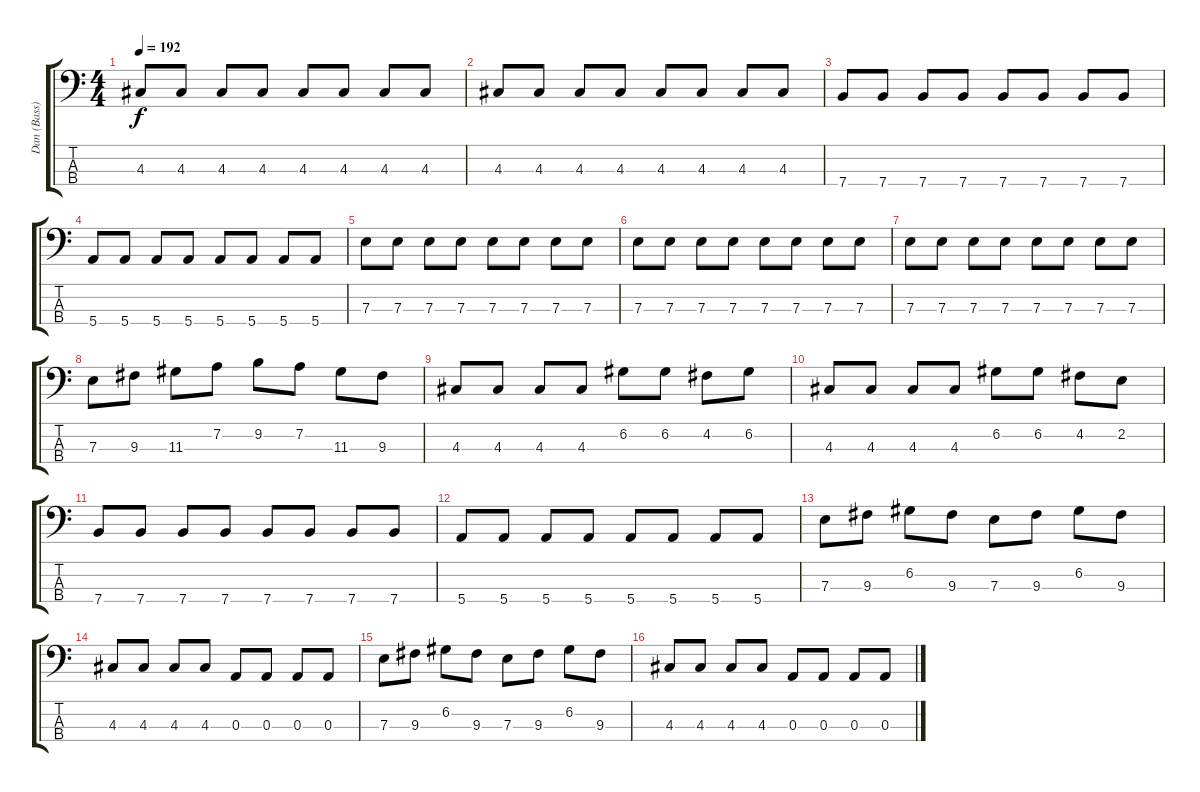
\track ("Dan (Bass)" "Dan (Bass)") {instrument electricbasspick}
\staff {score tabs}
\tuning (G2 D2 A1 E1) {hide}
\ts (4 4)
\tempo 192
\clef f4
\ks c
4.3.8{dy f} 4.3.8 4.3.8 4.3.8 4.3.8 4.3.8 4.3.8 4.3.8 |
4.3.8 4.3.8 4.3.8 4.3.8 4.3.8 4.3.8 4.3.8 4.3.8 |
7.4.8 7.4.8 7.4.8 7.4.8 7.4.8 7.4.8 7.4.8 7.4.8 |
5.4.8 5.4.8 5.4.8 5.4.8 5.4.8 5.4.8 5.4.8 5.4.8 |
7.3.8 7.3.8 7.3.8 7.3.8 7.3.8 7.3.8 7.3.8 7.3.8 |
7.3.8 7.3.8 7.3.8 7.3.8 7.3.8 7.3.8 7.3.8 7.3.8 |
7.3.8 7.3.8 7.3.8 7.3.8 7.3.8 7.3.8 7.3.8 7.3.8 |
7.3.8 9.3.8 11.3.8 7.2.8 9.2.8 7.2.8 11.3.8 9.3.8 |
4.3.8 4.3.8 4.3.8 4.3.8 6.2.8 6.2.8 4.2.8 6.2.8 |
4.3.8 4.3.8 4.3.8 4.3.8 6.2.8 6.2.8 4.2.8 2.2.8 |
7.4.8 7.4.8 7.4.8 7.4.8 7.4.8 7.4.8 7.4.8 7.4.8 |
5.4.8 5.4.8 5.4.8 5.4.8 5.4.8 5.4.8 5.4.8 5.4.8 |
7.3.8 9.3.8 6.2.8 9.3.8 7.3.8 9.3.8 6.2.8 9.3.8 |
4.3.8 4.3.8 4.3.8 4.3.8 0.3.8 0.3.8 0.3.8 0.3.8 |
7.3.8 9.3.8 6.2.8 9.3.8 7.3.8 9.3.8 6.2.8 9.3.8 |
4.3.8 4.3.8 4.3.8 4.3.8 0.3.8 0.3.8 0.3.8 0.3.8
